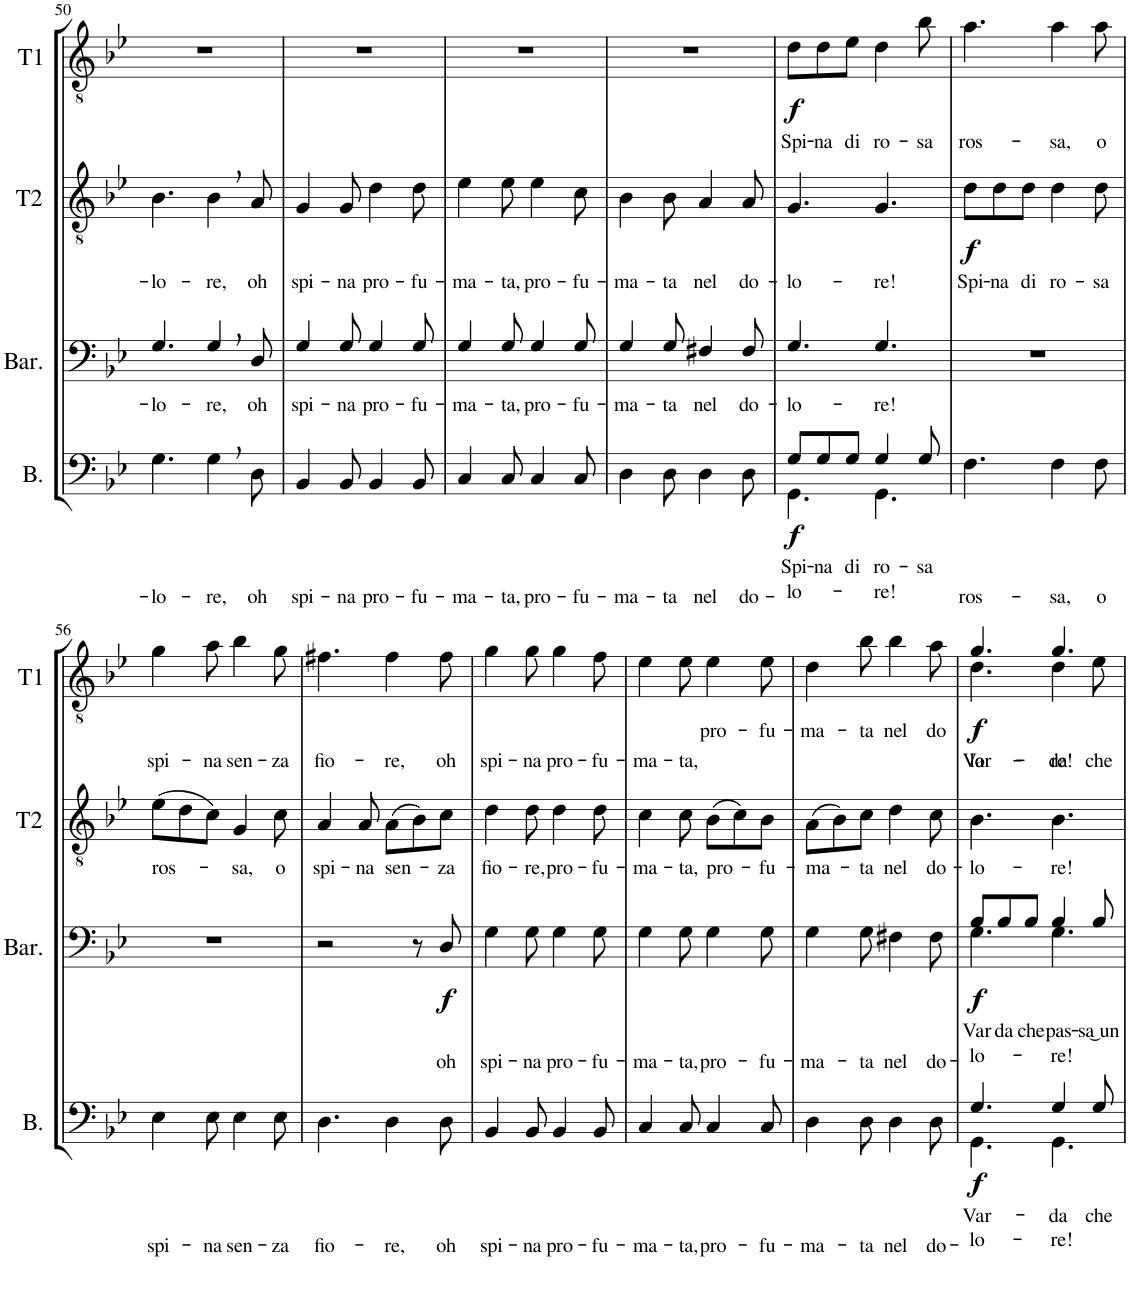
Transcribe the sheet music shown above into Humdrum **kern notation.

**kern	**text	**text	**dynam	**kern	**text	**text	**dynam	**kern	**text	**dynam	**kern	**text	**text	**dynam
*part4	*part4	*part4	*part4	*part3	*part3	*part3	*part3	*part2	*part2	*part2	*part1	*part1	*part1	*part1
*staff4	*staff4	*staff4	*staff4	*staff3	*staff3	*staff3	*staff3	*staff2	*staff2	*staff2	*staff1	*staff1	*staff1	*staff1
*I"Bass	*	*	*	*I"Baritone	*	*	*	*I"Tenor2	*	*	*I"Tenor1	*	*	*
*I'B.	*	*	*	*I'Bar.	*	*	*	*I'T2	*	*	*I'T1	*	*	*
!!LO:PB:g=z
*clefF4	*	*	*	*clefF4	*	*	*	*clefGv2	*	*	*clefGv2	*	*	*
*k[b-e-]	*	*	*	*k[b-e-]	*	*	*	*k[b-e-]	*	*	*k[b-e-]	*	*	*
*M6/8	*	*	*	*M6/8	*	*	*	*M6/8	*	*	*M6/8	*	*	*
=50	=50	=50	=50	=50	=50	=50	=50	=50	=50	=50	=50	=50	=50	=50
!	!LO:LY:b	!	!	!	!LO:LY:b	!	!	!	!LO:LY:b	!	!	!	!	!
4.G\	-lo-	.	.	4.G/	-lo-	.	.	4.B-\	-lo-	.	2.r	.	.	.
!	!LO:LY:b	!	!	!	!LO:LY:b	!	!	!	!LO:LY:b	!	!	!	!	!
4G,\	-re,	.	.	4G,/	-re,	.	.	4B-,\	-re,	.	.	.	.	.
!	!LO:LY:b	!	!	!	!LO:LY:b	!	!	!	!LO:LY:b	!	!	!	!	!
8D\	oh	.	.	8D/	oh	.	.	8A/	oh	.	.	.	.	.
=51	=51	=51	=51	=51	=51	=51	=51	=51	=51	=51	=51	=51	=51	=51
!	!LO:LY:b	!	!	!	!LO:LY:b	!	!	!	!LO:LY:b	!	!	!	!	!
4BB-/	spi-	.	.	4G/	spi-	.	.	4G/	spi-	.	2.r	.	.	.
!	!LO:LY:b	!	!	!	!LO:LY:b	!	!	!	!LO:LY:b	!	!	!	!	!
8BB-/	-na	.	.	8G/	-na	.	.	8G/	-na	.	.	.	.	.
!	!LO:LY:b	!	!	!	!LO:LY:b	!	!	!	!LO:LY:b	!	!	!	!	!
4BB-/	pro-	.	.	4G/	pro-	.	.	4d\	pro-	.	.	.	.	.
!	!LO:LY:b	!	!	!	!LO:LY:b	!	!	!	!LO:LY:b	!	!	!	!	!
8BB-/	-fu-	.	.	8G/	-fu-	.	.	8d\	-fu-	.	.	.	.	.
=52	=52	=52	=52	=52	=52	=52	=52	=52	=52	=52	=52	=52	=52	=52
!	!LO:LY:b	!	!	!	!LO:LY:b	!	!	!	!LO:LY:b	!	!	!	!	!
4C/	-ma-	.	.	4G/	-ma-	.	.	4e-\	-ma-	.	2.r	.	.	.
!	!LO:LY:b	!	!	!	!LO:LY:b	!	!	!	!LO:LY:b	!	!	!	!	!
8C/	-ta,	.	.	8G/	-ta,	.	.	8e-\	-ta,	.	.	.	.	.
!	!LO:LY:b	!	!	!	!LO:LY:b	!	!	!	!LO:LY:b	!	!	!	!	!
4C/	pro-	.	.	4G/	pro-	.	.	4e-\	pro-	.	.	.	.	.
!	!LO:LY:b	!	!	!	!LO:LY:b	!	!	!	!LO:LY:b	!	!	!	!	!
8C/	-fu-	.	.	8G/	-fu-	.	.	8c\	-fu-	.	.	.	.	.
=53	=53	=53	=53	=53	=53	=53	=53	=53	=53	=53	=53	=53	=53	=53
!	!LO:LY:b	!	!	!	!LO:LY:b	!	!	!	!LO:LY:b	!	!	!	!	!
4D\	-ma-	.	.	4G/	-ma-	.	.	4B-\	-ma-	.	2.r	.	.	.
!	!LO:LY:b	!	!	!	!LO:LY:b	!	!	!	!LO:LY:b	!	!	!	!	!
8D\	-ta	.	.	8G/	-ta	.	.	8B-\	-ta	.	.	.	.	.
!	!LO:LY:b	!	!	!	!LO:LY:b	!	!	!	!LO:LY:b	!	!	!	!	!
4D\	nel	.	.	4F#X/	nel	.	.	4A/	nel	.	.	.	.	.
!	!LO:LY:b	!	!	!	!LO:LY:b	!	!	!	!LO:LY:b	!	!	!	!	!
8D\	do-	.	.	8F#/	do-	.	.	8A/	do-	.	.	.	.	.
=54	=54	=54	=54	=54	=54	=54	=54	=54	=54	=54	=54	=54	=54	=54
!	!LO:LY:b	!	!	!	!	!	!	!	!	!	!	!	!	!
*^	*	*	*	*	*	*	*	*	*	*	*	*	*	*
!	!	!	!LO:LY:b	!LO:DY:b	!	!LO:LY:b	!	!	!	!LO:LY:b	!	!	!LO:LY:b	!	!LO:DY:b
8G/L	4.GG\	.	lo-	f	4.G/	-lo-	.	.	4.G/	-lo-	.	8d\L	Spi-	.	f
!	!	!LO:LY:b	!	!	!	!	!	!	!	!	!	!	!LO:LY:b	!	!
8G/	.	-na	.	.	.	.	.	.	.	.	.	8d\	-na	.	.
!	!	!LO:LY:b	!	!	!	!	!	!	!	!	!	!	!LO:LY:b	!	!
8G/J	.	di	.	.	.	.	.	.	.	.	.	8e-\J	di	.	.
!	!	!LO:LY:b	!	!	!	!	!	!	!	!	!	!	!	!	!
!	!	!	!LO:LY:b	!	!	!LO:LY:b	!	!	!	!LO:LY:b	!	!	!LO:LY:b	!	!
4G/	4.GG\	.	-re!	.	4.G/	-re!	.	.	4.G/	-re!	.	4d\	ro-	.	.
!	!	!LO:LY:b	!	!	!	!	!	!	!	!	!	!	!LO:LY:b	!	!
8G/	.	-sa	.	.	.	.	.	.	.	.	.	8b-\	-sa	.	.
*v	*v	*	*	*	*	*	*	*	*	*	*	*	*	*	*
=55	=55	=55	=55	=55	=55	=55	=55	=55	=55	=55	=55	=55	=55	=55
!	!LO:LY:b	!	!	!	!	!	!	!	!LO:LY:b	!LO:DY:b	!	!LO:LY:b	!	!
4.F\	ros-	.	.	2.r	.	.	.	8d\L	Spi-	f	4.a\	ros-	.	.
!	!	!	!	!	!	!	!	!	!LO:LY:b	!	!	!	!	!
.	.	.	.	.	.	.	.	8d\	-na	.	.	.	.	.
!	!	!	!	!	!	!	!	!	!LO:LY:b	!	!	!	!	!
.	.	.	.	.	.	.	.	8d\J	di	.	.	.	.	.
!	!LO:LY:b	!	!	!	!	!	!	!	!LO:LY:b	!	!	!LO:LY:b	!	!
4F\	-sa,	.	.	.	.	.	.	4d\	ro-	.	4a\	-sa,	.	.
!	!LO:LY:b	!	!	!	!	!	!	!	!LO:LY:b	!	!	!LO:LY:b	!	!
8F\	o	.	.	.	.	.	.	8d\	-sa	.	8a\	o	.	.
!!LO:LB:g=z
=56	=56	=56	=56	=56	=56	=56	=56	=56	=56	=56	=56	=56	=56	=56
!	!LO:LY:b	!	!	!	!	!	!	!	!LO:LY:b	!	!	!LO:LY:b	!	!
4E-\	spi-	.	.	2.r	.	.	.	(8e-\L	ros-	.	4g\	spi-	.	.
.	.	.	.	.	.	.	.	8d\	.	.	.	.	.	.
!	!LO:LY:b	!	!	!	!	!	!	!	!	!	!	!LO:LY:b	!	!
8E-\	-na	.	.	.	.	.	.	8c\J)	.	.	8a\	-na	.	.
!	!LO:LY:b	!	!	!	!	!	!	!	!LO:LY:b	!	!	!LO:LY:b	!	!
4E-\	sen-	.	.	.	.	.	.	4G/	-sa,	.	4b-\	sen-	.	.
!	!LO:LY:b	!	!	!	!	!	!	!	!LO:LY:b	!	!	!LO:LY:b	!	!
8E-\	-za	.	.	.	.	.	.	8c\	o	.	8g\	-za	.	.
=57	=57	=57	=57	=57	=57	=57	=57	=57	=57	=57	=57	=57	=57	=57
!	!LO:LY:b	!	!	!	!	!	!	!	!LO:LY:b	!	!	!LO:LY:b	!	!
4.D\	fio-	.	.	2r	.	.	.	4A/	spi-	.	4.f#X\	fio-	.	.
!	!	!	!	!	!	!	!	!	!LO:LY:b	!	!	!	!	!
.	.	.	.	.	.	.	.	8A/	-na	.	.	.	.	.
!	!LO:LY:b	!	!	!	!	!	!	!	!LO:LY:b	!	!	!LO:LY:b	!	!
4D\	-re,	.	.	.	.	.	.	(8A\L	sen-	.	4f#\	-re,	.	.
.	.	.	.	8r	.	.	.	8B-\)	.	.	.	.	.	.
!	!LO:LY:b	!	!	!	!LO:LY:b	!	!LO:DY:b	!	!LO:LY:b	!	!	!LO:LY:b	!	!
8D\	oh	.	.	8D/	oh	.	f	8c\J	-za	.	8f#\	oh	.	.
=58	=58	=58	=58	=58	=58	=58	=58	=58	=58	=58	=58	=58	=58	=58
!	!LO:LY:b	!	!	!	!LO:LY:b	!	!	!	!LO:LY:b	!	!	!LO:LY:b	!	!
4BB-/	spi-	.	.	4G\	spi-	.	.	4d\	fio-	.	4g\	spi-	.	.
!	!LO:LY:b	!	!	!	!LO:LY:b	!	!	!	!LO:LY:b	!	!	!LO:LY:b	!	!
8BB-/	-na	.	.	8G\	-na	.	.	8d\	-re,	.	8g\	-na	.	.
!	!LO:LY:b	!	!	!	!LO:LY:b	!	!	!	!LO:LY:b	!	!	!LO:LY:b	!	!
4BB-/	pro-	.	.	4G\	pro-	.	.	4d\	pro-	.	4g\	pro-	.	.
!	!LO:LY:b	!	!	!	!LO:LY:b	!	!	!	!LO:LY:b	!	!	!LO:LY:b	!	!
8BB-/	-fu-	.	.	8G\	-fu-	.	.	8d\	-fu-	.	8f\	-fu-	.	.
=59	=59	=59	=59	=59	=59	=59	=59	=59	=59	=59	=59	=59	=59	=59
!	!LO:LY:b	!	!	!	!LO:LY:b	!	!	!	!LO:LY:b	!	!	!LO:LY:b	!	!
4C/	-ma-	.	.	4G\	-ma-	.	.	4c\	-ma-	.	4e-\	-ma-	.	.
!	!LO:LY:b	!	!	!	!LO:LY:b	!	!	!	!LO:LY:b	!	!	!LO:LY:b	!	!
8C/	-ta,	.	.	8G\	-ta,	.	.	8c\	-ta,	.	8e-\	-ta,	.	.
!	!LO:LY:b	!	!	!	!LO:LY:b	!	!	!	!LO:LY:b	!	!	!LO:LY:b	!	!
4C/	pro-	.	.	4G\	pro-	.	.	(8B-\L	pro-	.	4e-\	pro-	.	.
.	.	.	.	.	.	.	.	8c\)	.	.	.	.	.	.
!	!LO:LY:b	!	!	!	!LO:LY:b	!	!	!	!LO:LY:b	!	!	!LO:LY:b	!	!
8C/	-fu-	.	.	8G\	-fu-	.	.	8B-\J	-fu-	.	8e-\	-fu-	.	.
=60	=60	=60	=60	=60	=60	=60	=60	=60	=60	=60	=60	=60	=60	=60
!	!LO:LY:b	!	!	!	!LO:LY:b	!	!	!	!LO:LY:b	!	!	!LO:LY:b	!	!
4D\	-ma-	.	.	4G\	-ma-	.	.	(8A\L	-ma-	.	4d\	-ma-	.	.
.	.	.	.	.	.	.	.	8B-\)	.	.	.	.	.	.
!	!LO:LY:b	!	!	!	!LO:LY:b	!	!	!	!LO:LY:b	!	!	!LO:LY:b	!	!
8D\	-ta	.	.	8G\	-ta	.	.	8c\J	-ta	.	8b-\	-ta	.	.
!	!LO:LY:b	!	!	!	!LO:LY:b	!	!	!	!LO:LY:b	!	!	!LO:LY:b	!	!
4D\	nel	.	.	4F#X\	nel	.	.	4d\	nel	.	4b-\	nel	.	.
!	!LO:LY:b	!	!	!	!LO:LY:b	!	!	!	!LO:LY:b	!	!	!LO:LY:b	!	!
8D\	do-	.	.	8F#\	do-	.	.	8c\	do-	.	8a\	do-	.	.
=61	=61	=61	=61	=61	=61	=61	=61	=61	=61	=61	=61	=61	=61	=61
!	!LO:LY:b	!	!	!	!	!	!	!	!	!	!	!	!	!
*^	*	*	*	*	*	*	*	*	*	*	*	*	*	*
!	!	!	!LO:LY:b	!	!	!LO:LY:b	!	!	!	!	!	!	!	!	!
*	*	*	*	*	*^	*	*	*	*	*	*	*	*	*	*
!	!	!	!	!	!	!	!	!LO:LY:b	!	!	!LO:LY:b	!	!	!	!LO:LY:b	!
*	*	*	*	*	*	*	*	*	*	*	*	*	*^	*	*	*
!	!	!	!	!LO:DY:b	!	!	!	!	!LO:DY:b	!	!	!	!	!	!LO:LY:b	!	!LO:DY:b
4.G/	4.GG\	.	lo-	f	8B-/L	4.G\	.	lo-	f	4.B-\	-lo-	.	4.g/	4.d\	-Var-	lo-	f
!	!	!	!	!	!	!	!LO:LY:b	!	!	!	!	!	!	!	!	!	!
.	.	.	.	.	8B-/	.	-da	.	.	.	.	.	.	.	.	.	.
!	!	!	!	!	!	!	!LO:LY:b	!	!	!	!	!	!	!	!	!	!
.	.	.	.	.	8B-/J	.	che	.	.	.	.	.	.	.	.	.	.
!	!	!LO:LY:b	!	!	!	!	!	!	!	!	!	!	!	!	!	!	!
!	!	!	!LO:LY:b	!	!	!	!LO:LY:b	!	!	!	!	!	!	!	!	!	!
!	!	!	!	!	!	!	!	!LO:LY:b	!	!	!LO:LY:b	!	!	!	!	!LO:LY:b	!
!	!	!	!	!	!	!	!	!	!	!	!	!	!	!	!LO:LY:b	!	!
4G/	4.GG\	.	-re!	.	4B-/	4.G\	.	-re!	.	4.B-\	-re!	.	4.g/	4d\	-da	-re!	.
!	!	!LO:LY:b	!	!	!	!	!LO:LY:b	!	!	!	!	!	!	!	!LO:LY:b	!	!
8G/	.	che	.	.	8B-/	.	-sa͜ un	.	.	.	.	.	.	8e-\	che	.	.
*v	*v	*	*	*	*	*	*	*	*	*	*	*	*v	*v	*	*	*
*	*	*	*	*v	*v	*	*	*	*	*	*	*	*	*	*
=	=	=	=	=	=	=	=	=	=	=	=	=	=	=
*-	*-	*-	*-	*-	*-	*-	*-	*-	*-	*-	*-	*-	*-	*-
